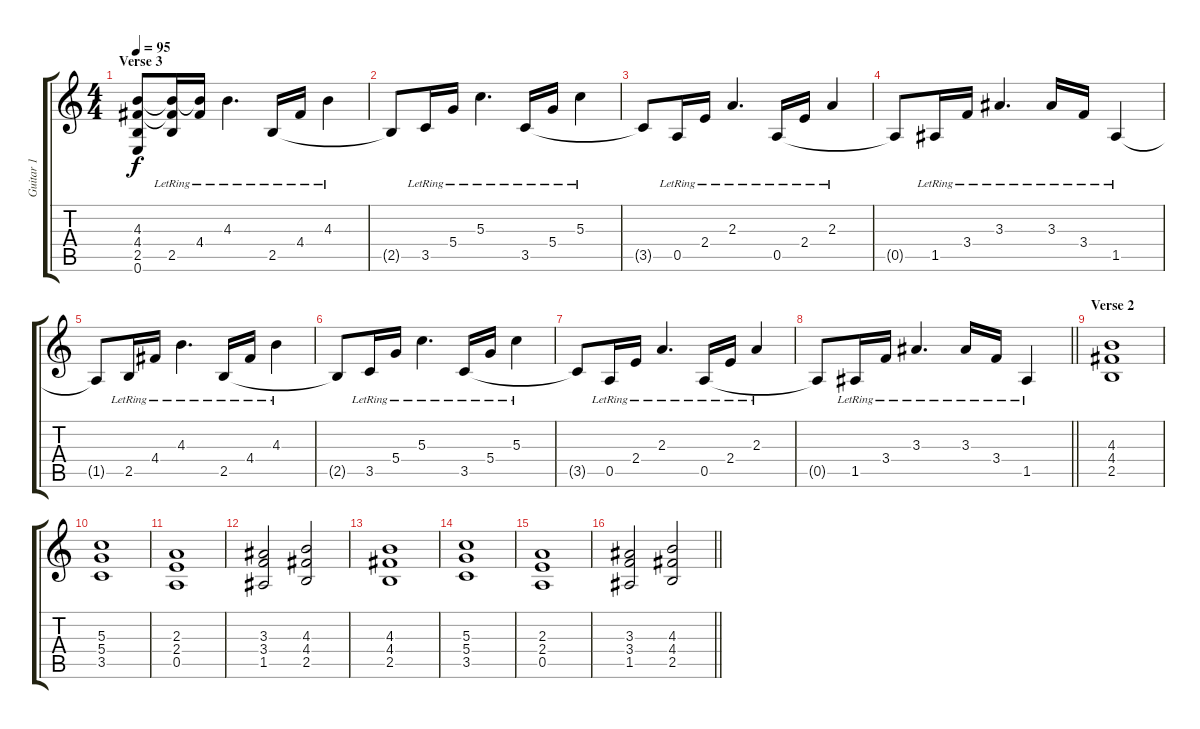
\track ("Guitar 1" "Guitar 1") {instrument distortionguitar}
\staff {score tabs}
\tuning (E4 B3 G3 D3 A2 E2) {hide}
\ts (4 4)
\section ("" "Verse 3")
\tempo 95
\clef g2
\ks c
(4.3{t} 4.4{t} 2.5{t} 0.6).8{dy f} (4.3{t} 4.4{t} 2.5{lr}).16 (4.3{t} 4.4{lr}).16 4.3{lr}.4{d} 2.5{lr}.16 4.4{lr}.16 4.3{lr}.4 |
2.5{t}.8 3.5{lr}.16 5.4{lr}.16 5.3{lr}.4{d} 3.5{lr}.16 5.4{lr}.16 5.3{lr}.4 |
3.5{t}.8 0.5{lr}.16 2.4{lr}.16 2.3{lr}.4{d} 0.5{lr}.16 2.4{lr}.16 2.3{lr}.4 |
0.5{t}.8 1.5{lr}.16 3.4{lr}.16 3.3{lr}.4{d} 3.3{lr}.16 3.4{lr}.16 1.5{lr}.4 |
1.5{t}.8 2.5{lr}.16 4.4{lr}.16 4.3{lr}.4{d} 2.5{lr}.16 4.4{lr}.16 4.3{lr}.4 |
2.5{t}.8 3.5{lr}.16 5.4{lr}.16 5.3{lr}.4{d} 3.5{lr}.16 5.4{lr}.16 5.3{lr}.4 |
3.5{t}.8 0.5{lr}.16 2.4{lr}.16 2.3{lr}.4{d} 0.5{lr}.16 2.4{lr}.16 2.3{lr}.4 |
\barLineRight lightlight
0.5{t}.8 1.5{lr}.16 3.4{lr}.16 3.3{lr}.4{d} 3.3{lr}.16 3.4{lr}.16 1.5{lr}.4 |
\section ("" "Verse 2")
(4.3 4.4 2.5).1 |
(5.3 5.4 3.5).1 |
(2.3 2.4 0.5).1 |
(3.3 3.4 1.5).2 (4.3 4.4 2.5).2 |
(4.3 4.4 2.5).1 |
(5.3 5.4 3.5).1 |
(2.3 2.4 0.5).1 |
\barLineRight lightlight
(3.3 3.4 1.5).2 (4.3 4.4 2.5).2
